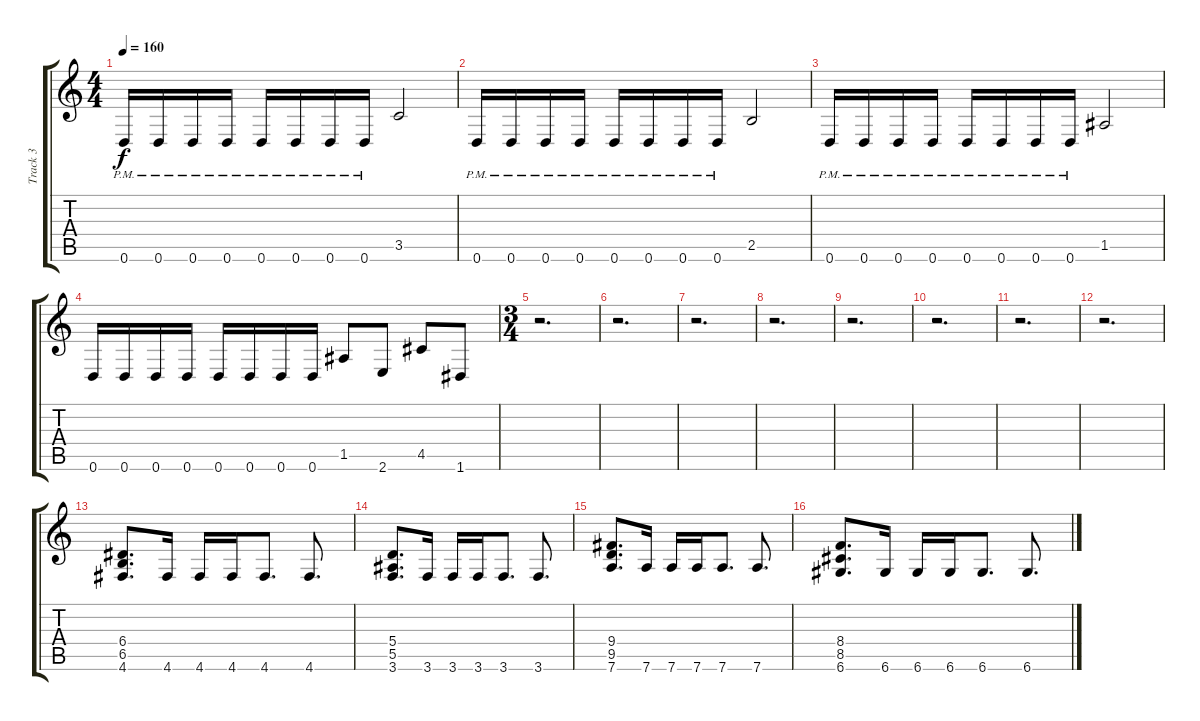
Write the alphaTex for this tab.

\track ("Track 3" "Track 3") {instrument overdrivenguitar}
\staff {score tabs}
\tuning (D4 G3 C3 F2 A2 D2) {hide}
\ts (4 4)
\tempo 160
\clef g2
\ks c
0.6{pm}.16{dy f} 0.6{pm}.16 0.6{pm}.16 0.6{pm}.16 0.6{pm}.16 0.6{pm}.16 0.6{pm}.16 0.6{pm}.16 3.5.2 |
0.6{pm}.16 0.6{pm}.16 0.6{pm}.16 0.6{pm}.16 0.6{pm}.16 0.6{pm}.16 0.6{pm}.16 0.6{pm}.16 2.5.2 |
0.6{pm}.16 0.6{pm}.16 0.6{pm}.16 0.6{pm}.16 0.6{pm}.16 0.6{pm}.16 0.6{pm}.16 0.6{pm}.16 1.5.2 |
0.6.16 0.6.16 0.6.16 0.6.16 0.6.16 0.6.16 0.6.16 0.6.16 1.5.8 2.6.8 4.5.8 1.6.8 |
\ts (3 4)
r.2{d} |
r.2{d} |
r.2{d} |
r.2{d} |
r.2{d} |
r.2{d} |
r.2{d} |
r.2{d} |
(6.4 6.5 4.6).8{d} 4.6.16 4.6.16 4.6.16 4.6.8{d} 4.6.8{d} |
(5.4 5.5 3.6).8{d} 3.6.16 3.6.16 3.6.16 3.6.8{d} 3.6.8{d} |
(9.4 9.5 7.6).8{d} 7.6.16 7.6.16 7.6.16 7.6.8{d} 7.6.8{d} |
(8.4 8.5 6.6).8{d} 6.6.16 6.6.16 6.6.16 6.6.8{d} 6.6.8{d}
